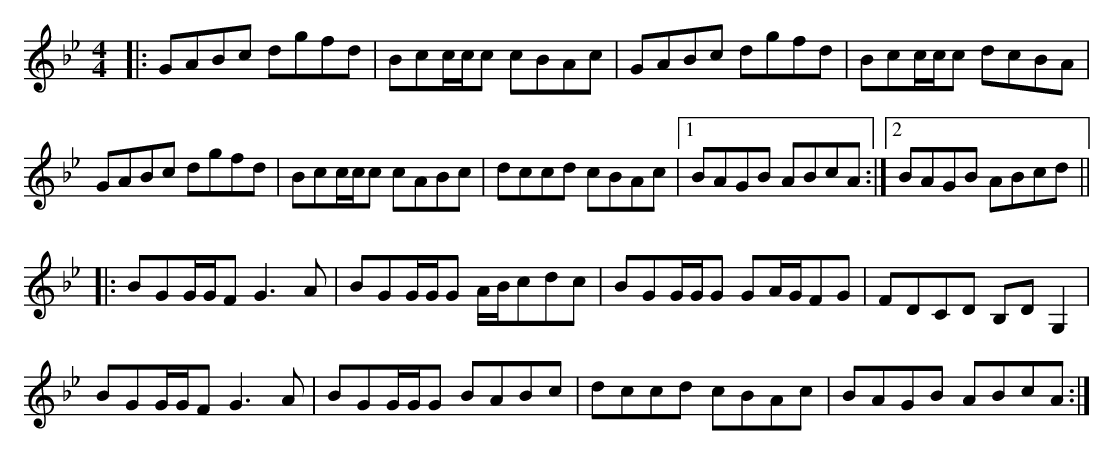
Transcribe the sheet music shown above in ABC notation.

X:1
M:4/4
K:Gmin
|:GABc dgfd|Bcc/c/c cBAc|GABc dgfd|Bcc/c/c dcBA|
GABc dgfd|Bcc/c/c cABc|dccd cBAc|1 BAGB ABcA:|2 BAGB ABcd||
|:BGG/G/F G3A|BGG/G/G A/B/cdc|BGG/G/G GA/G/FG|FDCD B,D G,2|
BGG/G/F G3A|BGG/G/G BABc|dccd cBAc|BAGB ABcA:|
